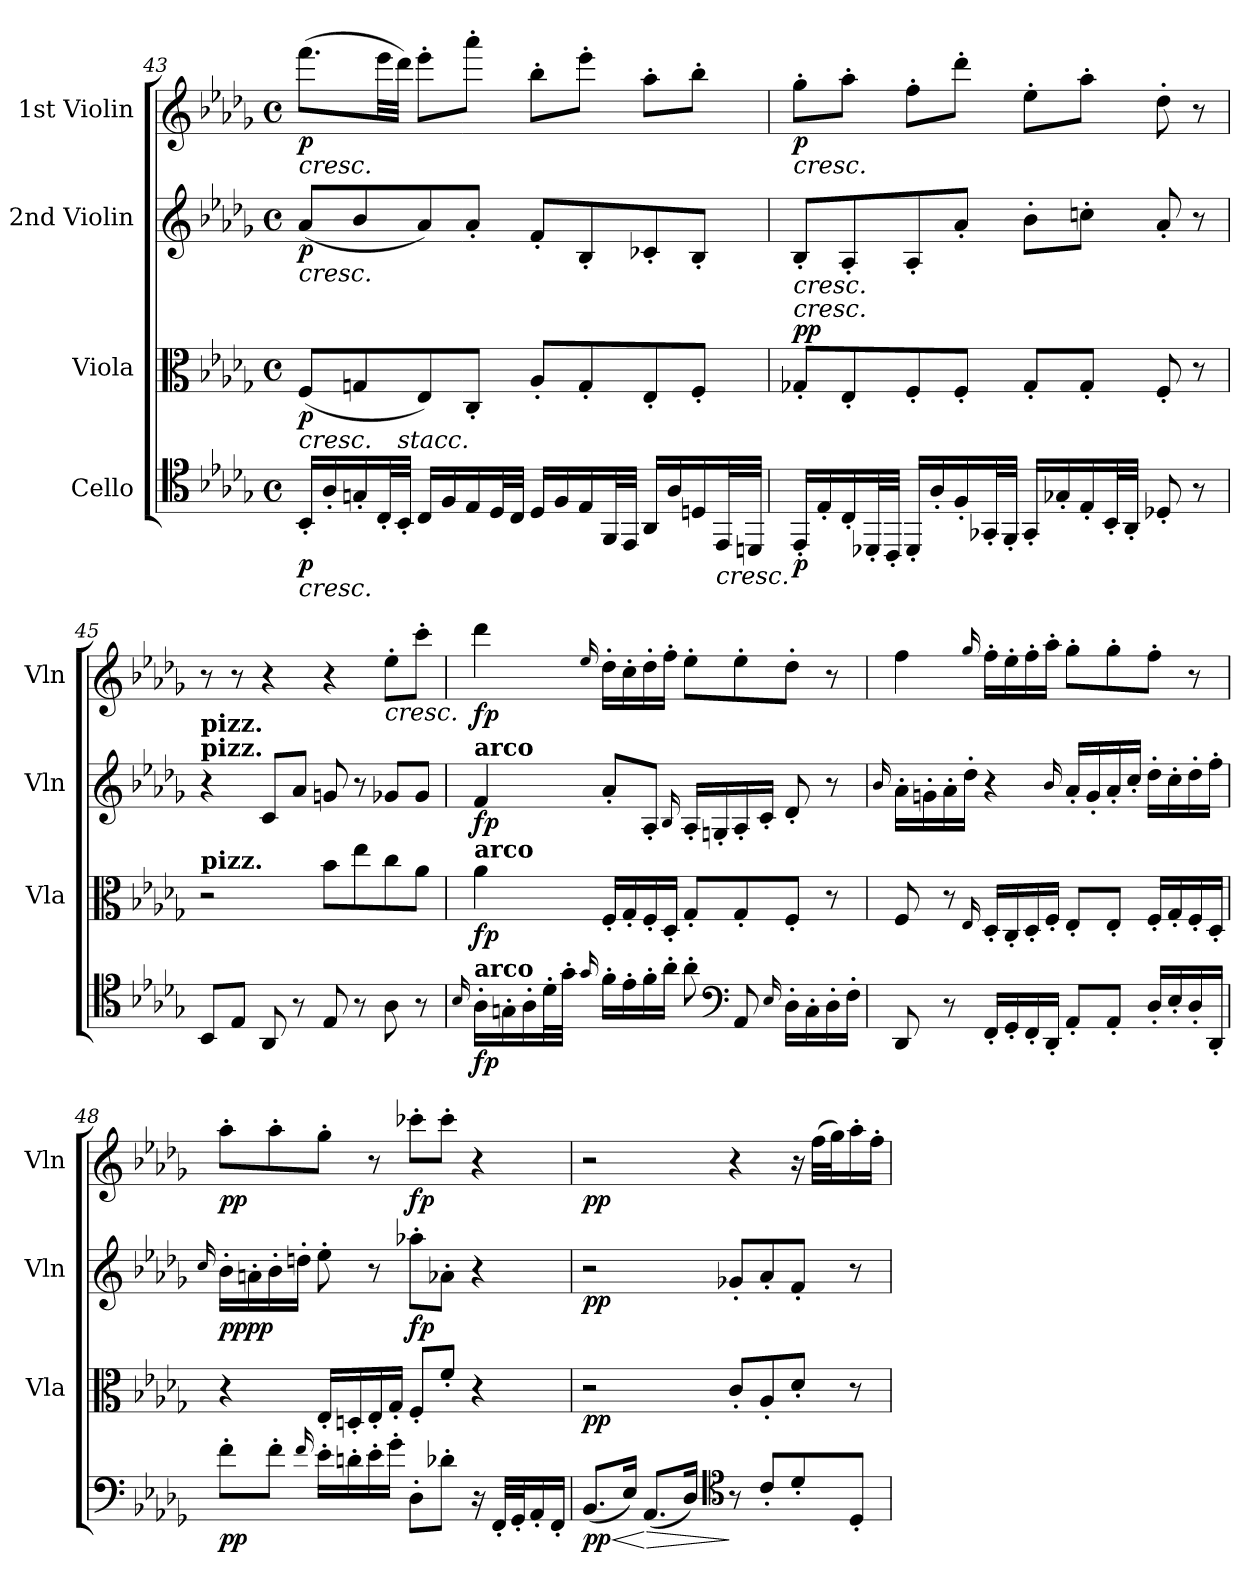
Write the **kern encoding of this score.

**kern	**dynam	**kern	**dynam	**kern	**dynam	**kern	**dynam
*part4	*part4	*part3	*part3	*part2	*part2	*part1	*part1
*staff4	*staff4	*staff3	*staff3	*staff2	*staff2	*staff1	*staff1
*I"Cello	*	*I"Viola	*	*I"2nd Violin	*	*I"1st Violin	*
*	*	*I'Vla	*	*I'Vln	*	*I'Vln	*
*clefC4	*	*clefC3	*	*clefG2	*	*clefG2	*
*k[b-e-a-d-g-]	*	*k[b-e-a-d-g-]	*	*k[b-e-a-d-g-]	*	*k[b-e-a-d-g-]	*
*D-:	*	*D-:	*	*D-:	*	*D-:	*
*M4/4	*	*M4/4	*	*M4/4	*	*M4/4	*
*met(c)	*	*met(c)	*	*met(c)	*	*met(c)	*
=43	=43	=43	=43	=43	=43	=43	=43
!	!	!	!	!	!	!LO:TX:b:i:t=cresc.	!
!	!	!	!	!LO:TX:b:i:t=cresc.	!	!	!
!	!	!LO:TX:b:i:t=cresc.	!	!	!	!	!
!LO:TX:b:i:t=cresc.	!	!	!	!	!	!	!
16BB-'LL	p	(8FL	p	(8a-L	p	(8.fffL	p
16A-'	.	.	.	.	.	.	.
16Gn'	.	8Gn	.	8b-	.	.	.
32C'L	.	.	.	.	.	32eee-LL	.
!LO:TX:a:i:t=stacc.	!	!	!	!	!	!	!
32BB-'JJJ	.	.	.	.	.	32ddd-JJJ)	.
16CLL	.	8E-)	.	8a-)	.	8eee-'L	.
16F	.	.	.	.	.	.	.
16E-	.	8C'J	.	8a-'J	.	8aaa-'J	.
32D-L	.	.	.	.	.	.	.
32CJJJ	.	.	.	.	.	.	.
16D-LL	.	8A-'L	.	8f'L	.	8bb-'L	.
16F	.	.	.	.	.	.	.
16E-	.	8G'	.	8B-'	.	8eee-'J	.
32FFL	.	.	.	.	.	.	.
32EE-JJJ	.	.	.	.	.	.	.
16AA-LL	.	8E-'	.	8c-X'	.	8aa-'L	.
16A-	.	.	.	.	.	.	.
16Dn	.	8F'J	.	8B-'J	.	8bb-'J	.
!LO:TX:b:i:t=cresc.	!	!	!	!	!	!	!
32EE-L	.	.	.	.	.	.	.
32DDnJJJ	.	.	.	.	.	.	.
=44	=44	=44	=44	=44	=44	=44	=44
!	!	!	!	!	!	!LO:TX:b:i:t=cresc.	!
!	!	!	!	!LO:TX:b:i:t=cresc.	!	!	!
!	!	!LO:TX:a:i:t=cresc.	!	!	!	!	!
!	!	!	!LO:DY:a	!	!	!	!
16EE-'LL	p	8G-X'L	pp	8B-'L	.	8gg-'L	p
16E-'	.	.	.	.	.	.	.
16C'	.	8E-'	.	8A-'	.	8aa-'J	.
32DD-X'L	.	.	.	.	.	.	.
32CC'JJJ	.	.	.	.	.	.	.
16DD-'LL	.	8F'	.	8A-'	.	8ff'L	.
16A-'	.	.	.	.	.	.	.
16F'	.	8F'J	.	8a-'J	.	8ddd-'J	.
32GG-X'L	.	.	.	.	.	.	.
32FF'JJJ	.	.	.	.	.	.	.
16GG-'LL	.	8G-'L	.	8b-'L	.	8ee-'L	.
16G-X'	.	.	.	.	.	.	.
16E-'	.	8G-'J	.	8ccn'J	.	8aa-'J	.
32BB-'L	.	.	.	.	.	.	.
32AA-'JJJ	.	.	.	.	.	.	.
8D-X'	.	8F'	.	8a-'	.	8dd-'	.
8r	.	8r	.	8r	.	8r	.
=45	=45	=45	=45	=45	=45	=45	=45
!	!	!	!	!LO:TX:a:B:t=pizz.	!	!	!
!	!	!	!	!LO:TX:a:B:t=pizz.	!	!	!
!	!	!LO:TX:a:B:t=pizz.	!	!	!	!	!
8BB-L	.	2r	.	4r	.	8r	.
8E-J	.	.	.	.	.	8r	.
8AA-	.	.	.	8cL	.	4r	.
8r	.	.	.	8a-J	.	.	.
8E-	.	8b-L	.	8gn	.	4r	.
8r	.	8ee-	.	8r	.	.	.
!	!	!	!	!	!	!LO:TX:b:i:t=cresc.	!
8A-	.	8cc	.	8g-XL	.	8ee-'L	.
8r	.	8a-J	.	8g-J	.	8ccc'J	.
=46	=46	=46	=46	=46	=46	=46	=46
16qqB-/	.	.	.	.	.	.	.
!	!	!	!	!LO:TX:a:B:t=arco	!	!	!
!	!	!LO:TX:a:B:t=arco	!	!	!	!	!
!LO:TX:a:B:t=arco	!	!	!	!	!	!	!
16A-'LL	fp	4a-	fp	4f	fp	4ddd-	fp
16Gn'	.	.	.	.	.	.	.
16A-'	.	.	.	.	.	.	.
32d-'L	.	.	.	.	.	.	.
32g-'JJJ	.	.	.	.	.	.	.
16qqg-/	.	.	.	.	.	16qqee-/	.
16f'LL	.	16F'LL	.	8a-'L	.	16dd-'LL	.
16e-'	.	16G-'	.	.	.	16cc'	.
16f'	.	16F'	.	8A-'J	.	16dd-'	.
16a-'JJ	.	16D-'JJ	.	.	.	16ff'JJ	.
.	.	.	.	16qqB-/	.	.	.
8a-'	.	8G-'L	.	16A-'LL	.	8ee-'L	.
.	.	.	.	16Gn'	.	.	.
*clefF4	*	*	*	*	*	*	*
8AA-	.	8G-'	.	16A-'	.	8ee-'	.
.	.	.	.	16c'JJ	.	.	.
16qqE-/	.	.	.	.	.	.	.
16D-'LL	.	8F'J	.	8d-'	.	8dd-'J	.
16C'	.	.	.	.	.	.	.
16D-'	.	8r	.	8r	.	8r	.
16F'JJ	.	.	.	.	.	.	.
=47	=47	=47	=47	=47	=47	=47	=47
.	.	.	.	16qqb-/	.	.	.
8DD-	.	8F	.	16a-'LL	.	4ff	.
.	.	.	.	16gn'	.	.	.
8r	.	8r	.	16a-'	.	.	.
.	.	.	.	16dd-'JJ	.	.	.
.	.	16qqE-/	.	.	.	16qqgg-/	.
16FF'LL	.	16D-'LL	.	4r	.	16ff'LL	.
16GG-'	.	16C'	.	.	.	16ee-'	.
16FF'	.	16D-'	.	.	.	16ff'	.
16DD-'JJ	.	16F'JJ	.	.	.	16aa-'JJ	.
.	.	.	.	16qqb-/	.	.	.
8AA-'L	.	8E-'L	.	16a-'LL	.	8gg-'L	.
.	.	.	.	16g'	.	.	.
8AA-'J	.	8E-'J	.	16a-'	.	8gg-'	.
.	.	.	.	16cc'JJ	.	.	.
16D-'LL	.	16F'LL	.	16dd-'LL	.	8ff'J	.
16E-'	.	16G-'	.	16cc'	.	.	.
16D-'	.	16F'	.	16dd-'	.	8r	.
16DD-'JJ	.	16D-'JJ	.	16ff'JJ	.	.	.
=48	=48	=48	=48	=48	=48	=48	=48
.	.	.	.	16qqcc/	.	.	.
!	!	!	!LO:DY:a	!	!	!	!
8f'L	pp	4r	pppp	16b-'LL	.	8aa-'L	pp
.	.	.	.	16an'	.	.	.
8f'J	.	.	.	16b-'	.	8aa-'	.
.	.	.	.	16ddn'JJ	.	.	.
16qqf/	.	.	.	.	.	.	.
16e-'LL	.	16E-'LL	.	8ee-'	.	8gg-'J	.
16dn'	.	16Dn'	.	.	.	.	.
16e-'	.	16E-'	.	8r	.	8r	.
16g-'JJ	.	16G-'JJ	.	.	.	.	.
!	!	!	!LO:DY:a	!	!	!	!
8D-'L	.	8F'L	fp	8aa-X'L	.	8ccc-X'L	fp
8d-X'J	.	8f'J	.	8a-X'J	.	8ccc-'J	.
16r	.	4r	.	4r	.	4r	.
32FF'LLL	.	.	.	.	.	.	.
32GG-'J	.	.	.	.	.	.	.
16AA-'	.	.	.	.	.	.	.
16FF'JJ	.	.	.	.	.	.	.
=49	=49	=49	=49	=49	=49	=49	=49
!	!LO:HP:b	!	!	!	!	!	!
(8.BB-L	< pp	2r	pp	2r	pp	2r	pp
16E-Jk)	.	.	.	.	.	.	.
!	!LO:HP:n=1:b	!	!	!	!	!	!
(8.AA-L	[ >	.	.	.	.	.	.
16D-Jk)	.	.	.	.	.	.	.
*clefC4	*	*	*	*	*	*	*
8r	]	8c'L	.	8g-X'L	.	4r	.
8c'L	.	8A-'	.	8a-'	.	.	.
8d-'	.	8d-'J	.	8f'J	.	16r	.
.	.	.	.	.	.	(32ffLLL	.
.	.	.	.	.	.	32gg-J)	.
8D-'J	.	8r	.	8r	.	16aa-'	.
.	.	.	.	.	.	16ff'JJ	.
=	=	=	=	=	=	=	=
*-	*-	*-	*-	*-	*-	*-	*-
